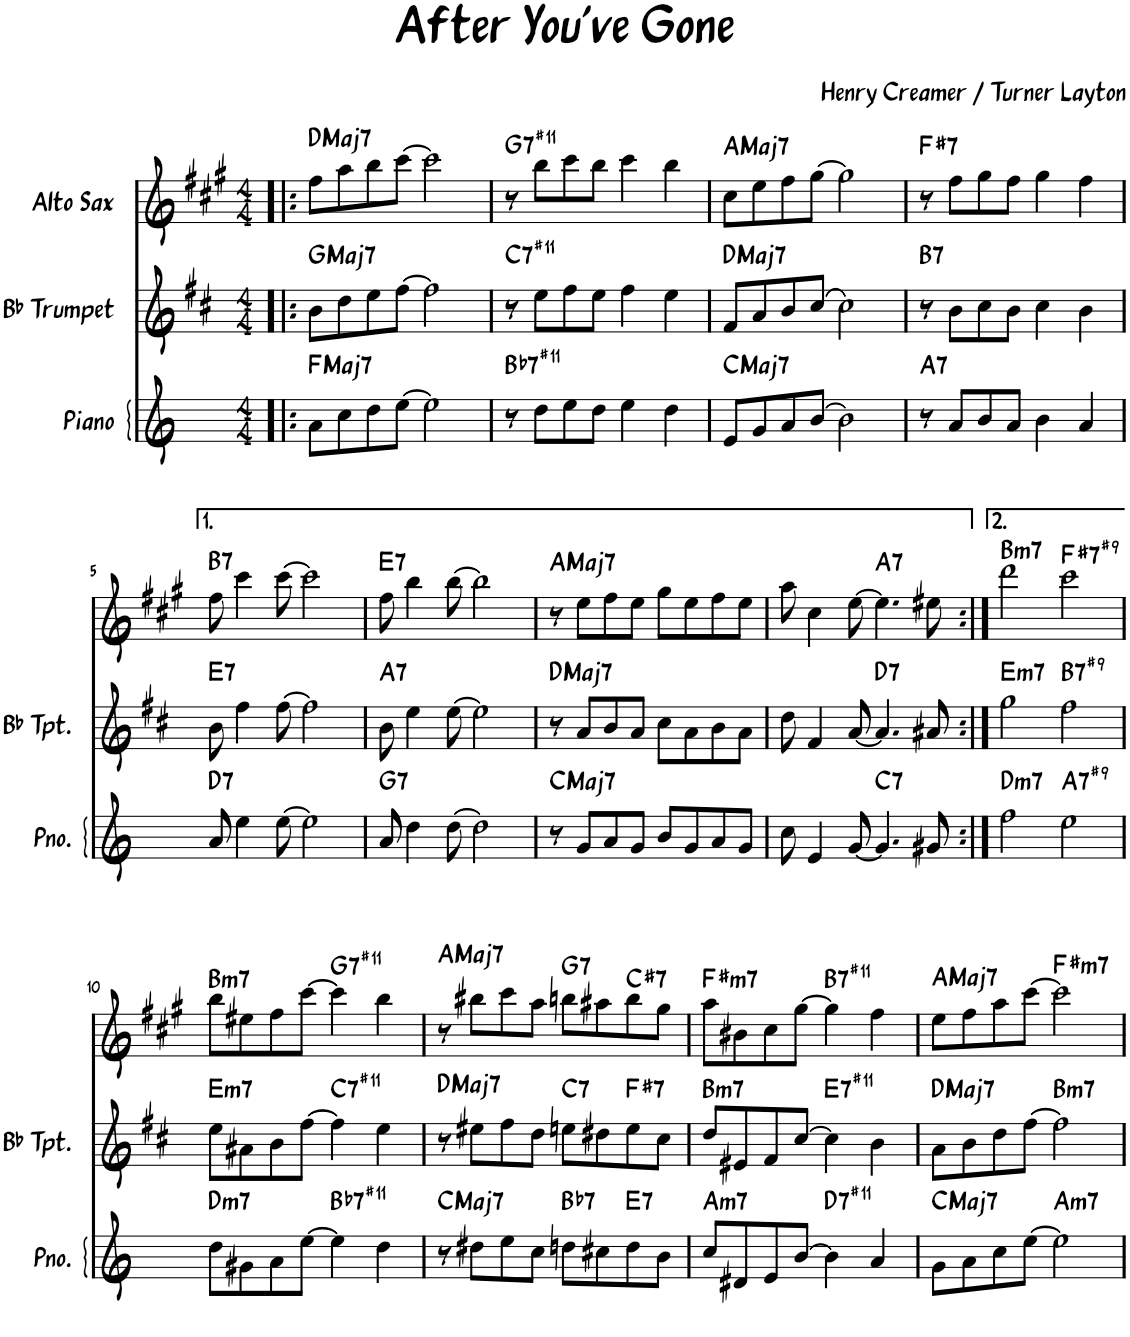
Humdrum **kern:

**kern	**harte	**kern	**harte	**kern	**harte
*part3	*part3	*part2	*part2	*part1	*part1
*staff3	*	*staff2	*	*staff1	*
*I"Piano	*	*I"Bb Trumpet	*	*I"Alto Sax	*
*I'Pno.	*	*I'Bb Tpt.	*	*I'Sax	*
*clefG2	*	*clefG2	*	*clefG2	*
*	*	*Trd1c2	*	*Trd5c9	*
*k[]	*	*k[f#c#]	*	*k[f#c#g#]	*
*M4/4	*	*M4/4	*	*M4/4	*
=1!|:	=1!|:	=1!|:	=1!|:	=1!|:	=1!|:
!	!LO:H:kt=Maj7	!	!LO:H:kt=Maj7	!	!LO:H:kt=Maj7
8a\L	F:maj7	8b\L	G:maj7	8ff#\L	D:maj7
8cc\	.	8dd\	.	8aa\	.
8dd\	.	8ee\	.	8bb\	.
[8ee\J	.	[8ff#\J	.	[8ccc#\J	.
2ee\]	.	2ff#\]	.	2ccc#\]	.
=2	=2	=2	=2	=2	=2
!	!LO:H:kt=7	!	!LO:H:kt=7	!	!LO:H:kt=7
8r	Bb:7(#11)	8r	C:7(#11)	8r	G:7(#11)
8dd\L	.	8ee\L	.	8bb\L	.
8ee\	.	8ff#\	.	8ccc#\	.
8dd\J	.	8ee\J	.	8bb\J	.
4ee\	.	4ff#\	.	4ccc#\	.
4dd\	.	4ee\	.	4bb\	.
=3	=3	=3	=3	=3	=3
!	!LO:H:kt=Maj7	!	!LO:H:kt=Maj7	!	!LO:H:kt=Maj7
8e/L	C:maj7	8f#/L	D:maj7	8cc#\L	A:maj7
8g/	.	8a/	.	8ee\	.
8a/	.	8b/	.	8ff#\	.
[8b/J	.	[8cc#/J	.	[8gg#\J	.
2b\]	.	2cc#\]	.	2gg#\]	.
=4	=4	=4	=4	=4	=4
!	!LO:H:kt=7	!	!LO:H:kt=7	!	!LO:H:kt=7
8r	A:7	8r	B:7	8r	F#:7
8a/L	.	8b\L	.	8ff#\L	.
8b/	.	8cc#\	.	8gg#\	.
8a/J	.	8b\J	.	8ff#\J	.
4b\	.	4cc#\	.	4gg#\	.
4a/	.	4b\	.	4ff#\	.
!!LO:LB:g=z
=5	=5	=5	=5	=5	=5
!	!LO:H:kt=7	!	!LO:H:kt=7	!	!LO:H:kt=7
8a/	D:7	8b\	E:7	8ff#\	B:7
4ee\	.	4ff#\	.	4ccc#\	.
[8ee\	.	[8ff#\	.	[8ccc#\	.
2ee\]	.	2ff#\]	.	2ccc#\]	.
=6	=6	=6	=6	=6	=6
!	!LO:H:kt=7	!	!LO:H:kt=7	!	!LO:H:kt=7
8a/	G:7	8b\	A:7	8ff#\	E:7
4dd\	.	4ee\	.	4bb\	.
[8dd\	.	[8ee\	.	[8bb\	.
2dd\]	.	2ee\]	.	2bb\]	.
=7	=7	=7	=7	=7	=7
!	!LO:H:kt=Maj7	!	!LO:H:kt=Maj7	!	!LO:H:kt=Maj7
8r	C:maj7	8r	D:maj7	8r	A:maj7
8g/L	.	8a/L	.	8ee\L	.
8a/	.	8b/	.	8ff#\	.
8g/J	.	8a/J	.	8ee\J	.
8b/L	.	8cc#\L	.	8gg#\L	.
8g/	.	8a\	.	8ee\	.
8a/	.	8b\	.	8ff#\	.
8g/J	.	8a\J	.	8ee\J	.
=8	=8	=8	=8	=8	=8
8cc\	.	8dd\	.	8aa\	.
4e/	.	4f#/	.	4cc#\	.
[8g/	.	[8a/	.	[8ee\	.
!	!LO:H:kt=7	!	!LO:H:kt=7	!	!LO:H:kt=7
4.g/]	C:7	4.a/]	D:7	4.ee\]	A:7
8g#X/	.	8a#X/	.	8ee#X\	.
=9:|!	=9:|!	=9:|!	=9:|!	=9:|!	=9:|!
!	!LO:H:kt=m7	!	!LO:H:kt=m7	!	!LO:H:kt=m7
2ff\	D:min7	2gg\	E:min7	2ddd\	B:min7
!	!LO:H:kt=7	!	!LO:H:kt=7	!	!LO:H:kt=7
2ee\	A:7(#9)	2ff#\	B:7(#9)	2ccc#\	F#:7(#9)
!!LO:LB:g=z
=10	=10	=10	=10	=10	=10
!	!LO:H:kt=m7	!	!LO:H:kt=m7	!	!LO:H:kt=m7
8dd\L	D:min7	8ee\L	E:min7	8bb\L	B:min7
8g#X\	.	8a#X\	.	8ee#X\	.
8a\	.	8b\	.	8ff#\	.
[8ee\J	.	[8ff#\J	.	[8ccc#\J	.
!	!LO:H:kt=7	!	!LO:H:kt=7	!	!LO:H:kt=7
4ee\]	Bb:7(#11)	4ff#\]	C:7(#11)	4ccc#\]	G:7(#11)
4dd\	.	4ee\	.	4bb\	.
=11	=11	=11	=11	=11	=11
!	!LO:H:kt=Maj7	!	!LO:H:kt=Maj7	!	!LO:H:kt=Maj7
8r	C:maj7	8r	D:maj7	8r	A:maj7
8dd#X\L	.	8ee#X\L	.	8bb#X\L	.
8ee\	.	8ff#\	.	8ccc#\	.
8cc\J	.	8dd\J	.	8aa\J	.
!	!LO:H:kt=7	!	!LO:H:kt=7	!	!LO:H:kt=7
8ddn\L	Bb:7	8een\L	C:7	8bbn\L	G:7
8cc#X\	.	8dd#X\	.	8aa#X\	.
!	!LO:H:kt=7	!	!LO:H:kt=7	!	!LO:H:kt=7
8dd\	E:7	8ee\	F#:7	8bb\	C#:7
8b\J	.	8cc#\J	.	8gg#\J	.
=12	=12	=12	=12	=12	=12
!	!LO:H:kt=m7	!	!LO:H:kt=m7	!	!LO:H:kt=m7
8cc/L	A:min7	8dd/L	B:min7	8aa\L	F#:min7
8d#X/	.	8e#X/	.	8b#X\	.
8e/	.	8f#/	.	8cc#\	.
[8b/J	.	[8cc#/J	.	[8gg#\J	.
!	!LO:H:kt=7	!	!LO:H:kt=7	!	!LO:H:kt=7
4b\]	D:7(#11)	4cc#\]	E:7(#11)	4gg#\]	B:7(#11)
4a/	.	4b\	.	4ff#\	.
=13	=13	=13	=13	=13	=13
!	!LO:H:kt=Maj7	!	!LO:H:kt=Maj7	!	!LO:H:kt=Maj7
8g\L	C:maj7	8a\L	D:maj7	8ee\L	A:maj7
8a\	.	8b\	.	8ff#\	.
8cc\	.	8dd\	.	8aa\	.
[8ee\J	.	[8ff#\J	.	[8ccc#\J	.
!	!LO:H:kt=m7	!	!LO:H:kt=m7	!	!LO:H:kt=m7
2ee\]	A:min7	2ff#\]	B:min7	2ccc#\]	F#:min7
=	=	=	=	=	=
*-	*-	*-	*-	*-	*-
